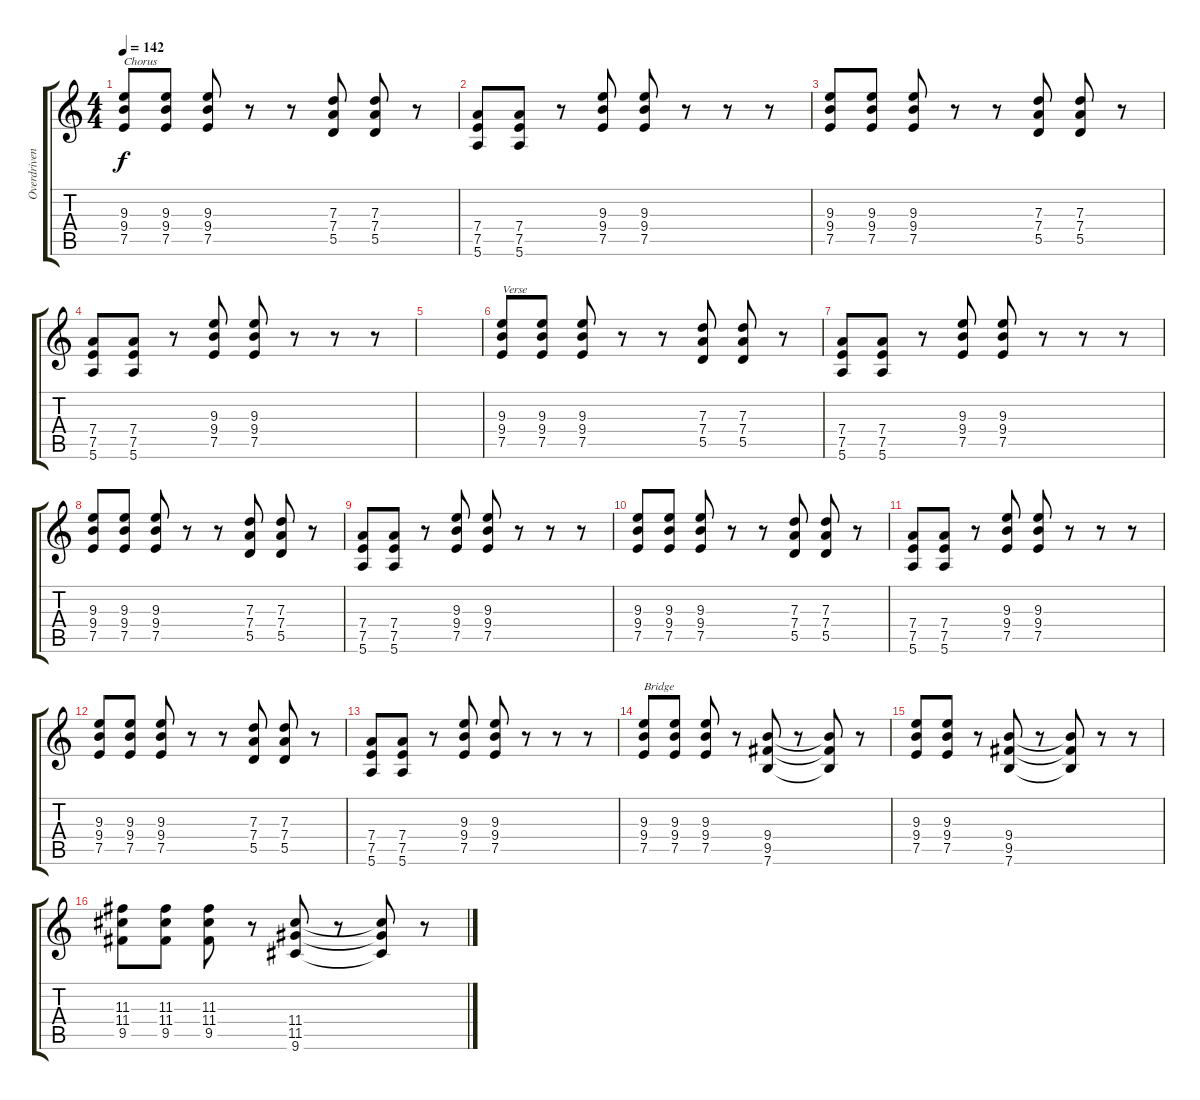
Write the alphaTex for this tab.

\track ("Overdriven Guitar" "Overdriven") {instrument overdrivenguitar}
\staff {score tabs}
\tuning (E4 B3 G3 D3 A2 E2) {hide}
\ts (4 4)
\tempo 142
\clef g2
\ks c
(9.3 9.4 7.5).8{txt "Chorus" dy f} (9.3 9.4 7.5).8 (9.3 9.4 7.5).8 r.8 r.8 (7.3 7.4 5.5).8 (7.3 7.4 5.5).8 r.8 |
(7.4 7.5 5.6).8 (7.4 7.5 5.6).8 r.8 (9.3 9.4 7.5).8 (9.3 9.4 7.5).8 r.8 r.8 r.8 |
(9.3 9.4 7.5).8 (9.3 9.4 7.5).8 (9.3 9.4 7.5).8 r.8 r.8 (7.3 7.4 5.5).8 (7.3 7.4 5.5).8 r.8 |
(7.4 7.5 5.6).8 (7.4 7.5 5.6).8 r.8 (9.3 9.4 7.5).8 (9.3 9.4 7.5).8 r.8 r.8 r.8 |
|
(9.3 9.4 7.5).8{txt "Verse"} (9.3 9.4 7.5).8 (9.3 9.4 7.5).8 r.8 r.8 (7.3 7.4 5.5).8 (7.3 7.4 5.5).8 r.8 |
(7.4 7.5 5.6).8 (7.4 7.5 5.6).8 r.8 (9.3 9.4 7.5).8 (9.3 9.4 7.5).8 r.8 r.8 r.8 |
(9.3 9.4 7.5).8 (9.3 9.4 7.5).8 (9.3 9.4 7.5).8 r.8 r.8 (7.3 7.4 5.5).8 (7.3 7.4 5.5).8 r.8 |
(7.4 7.5 5.6).8 (7.4 7.5 5.6).8 r.8 (9.3 9.4 7.5).8 (9.3 9.4 7.5).8 r.8 r.8 r.8 |
(9.3 9.4 7.5).8 (9.3 9.4 7.5).8 (9.3 9.4 7.5).8 r.8 r.8 (7.3 7.4 5.5).8 (7.3 7.4 5.5).8 r.8 |
(7.4 7.5 5.6).8 (7.4 7.5 5.6).8 r.8 (9.3 9.4 7.5).8 (9.3 9.4 7.5).8 r.8 r.8 r.8 |
(9.3 9.4 7.5).8 (9.3 9.4 7.5).8 (9.3 9.4 7.5).8 r.8 r.8 (7.3 7.4 5.5).8 (7.3 7.4 5.5).8 r.8 |
(7.4 7.5 5.6).8 (7.4 7.5 5.6).8 r.8 (9.3 9.4 7.5).8 (9.3 9.4 7.5).8 r.8 r.8 r.8 |
(9.3 9.4 7.5).8{txt "Bridge"} (9.3 9.4 7.5).8 (9.3 9.4 7.5).8 r.8 (9.4 9.5 7.6).8 r.8 (9.4{t} 9.5{t} 7.6{t}).8 r.8 |
(9.3 9.4 7.5).8 (9.3 9.4 7.5).8 r.8 (9.4 9.5 7.6).8 r.8 (9.4{t} 9.5{t} 7.6{t}).8 r.8 r.8 |
(11.3 11.4 9.5).8 (11.3 11.4 9.5).8 (11.3 11.4 9.5).8 r.8 (11.4 11.5 9.6).8 r.8 (11.4{t} 11.5{t} 9.6{t}).8 r.8
